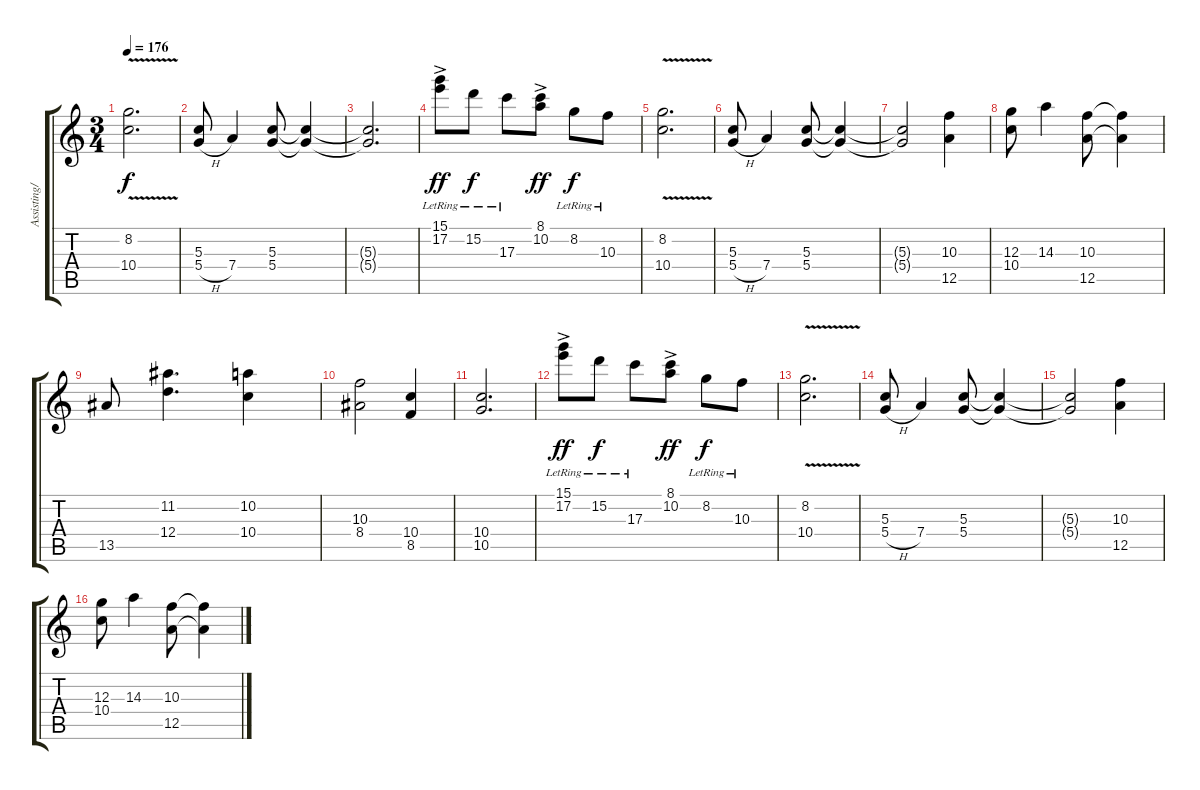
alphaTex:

\track ("Assisting/Overlap Melody" "Assisting/") {instrument acousticguitarsteel}
\staff {score tabs}
\tuning (E4 B3 G3 D3 A2 E2) {hide}
\ts (3 4)
\tempo 176
\clef g2
\ks c
(8.2 10.4{v}).2{d dy f} |
(5.3 5.4{h}).8 7.4.4 (5.3 5.4).8 (5.3{t} 5.4{t}).4 |
(5.3{t} 5.4{t}).2{d} |
(15.1{lr} 17.2{ac}).8{dy ff} 15.2{lr}.8{dy f} 17.3{lr}.8 (8.1{ac} 10.2).8{dy ff} 8.2{lr}.8{dy f} 10.3{lr}.8 |
(8.2 10.4{v}).2{d} |
(5.3 5.4{h}).8 7.4.4 (5.3 5.4).8 (5.3{t} 5.4{t}).4 |
(5.3{t} 5.4{t}).2 (10.3 12.5).4 |
(12.3 10.4).8 14.3.4 (10.3 12.5).8 (10.3{t} 12.5{t}).4 |
13.5.8 (11.2 12.4).4{d} (10.2 10.4).4 |
(10.3 8.4).2 (10.4 8.5).4 |
(10.4 10.5).2{d} |
(15.1{lr} 17.2{ac}).8{dy ff} 15.2{lr}.8{dy f} 17.3{lr}.8 (8.1{ac} 10.2).8{dy ff} 8.2{lr}.8{dy f} 10.3{lr}.8 |
(8.2 10.4{v}).2{d} |
(5.3 5.4{h}).8 7.4.4 (5.3 5.4).8 (5.3{t} 5.4{t}).4 |
(5.3{t} 5.4{t}).2 (10.3 12.5).4 |
(12.3 10.4).8 14.3.4 (10.3 12.5).8 (10.3{t} 12.5{t}).4
